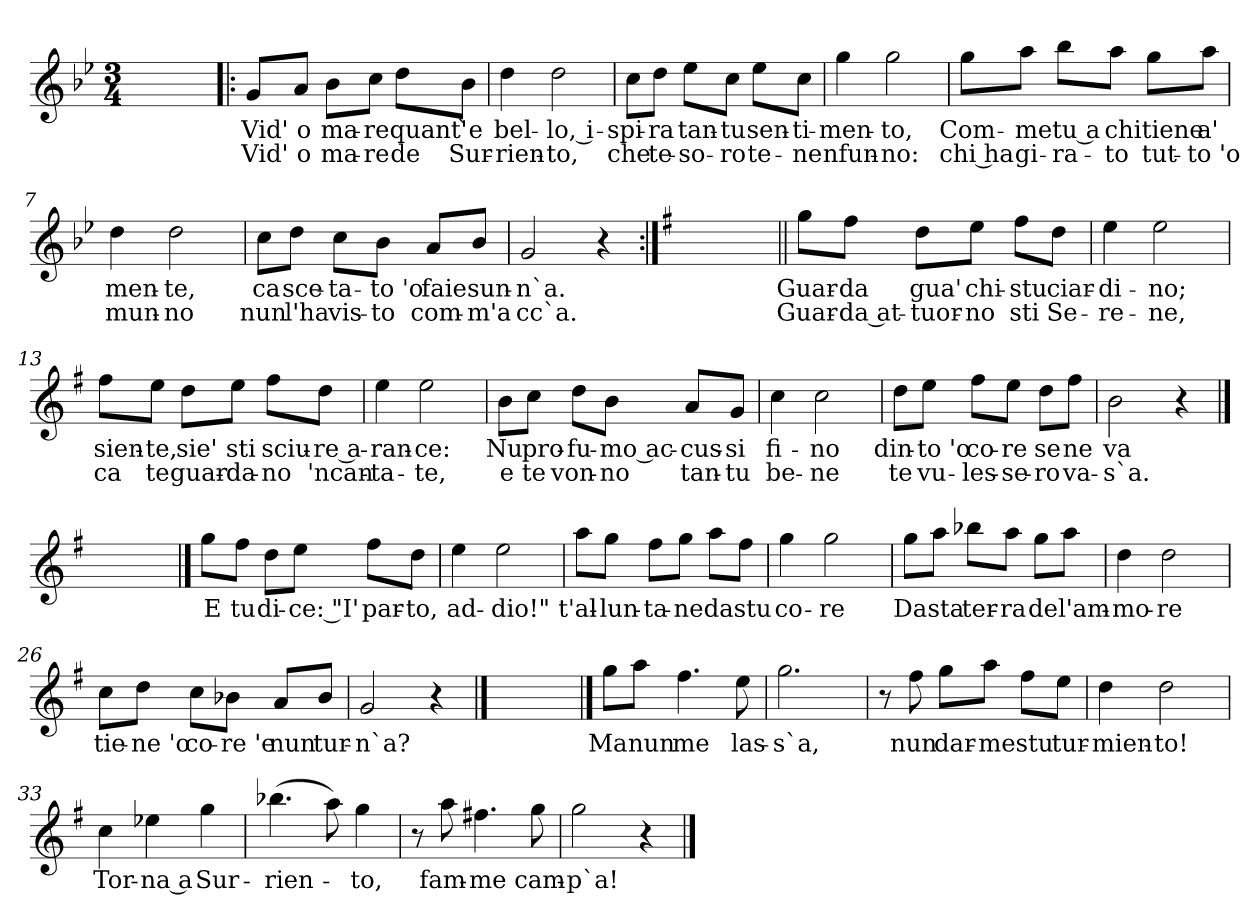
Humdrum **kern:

**kern	**text	**text
*part1	*part1	*part1
*staff1	*staff1	*staff1
*clefG2	*	*
*k[b-e-]	*	*
*g:	*	*
*M3/4	*	*
=1	=1	=1
2.ryy	.	.
=2!|:	=2!|:	=2!|:
!	!LO:LY:b	!LO:LY:b
8g/L	Vid'	Vid'
!	!LO:LY:b	!LO:LY:b
8a/J	o	o
!	!LO:LY:b	!LO:LY:b
8b-\L	ma-	ma-
!	!LO:LY:b	!LO:LY:b
8cc\J	-re	-re
!	!LO:LY:b	!LO:LY:b
8dd\L	quant'	de
!	!LO:LY:b	!LO:LY:b
8b-\J	`e	Sur-
=3	=3	=3
!	!LO:LY:b	!LO:LY:b
4dd\	bel-	-rien-
!	!LO:LY:b	!LO:LY:b
2dd\	-lo, i-	-to,
=4	=4	=4
!	!LO:LY:b	!LO:LY:b
8cc\L	-spi-	che
!	!LO:LY:b	!LO:LY:b
8dd\J	-ra	te-
!	!LO:LY:b	!LO:LY:b
8ee-\L	tan-	-so-
!	!LO:LY:b	!LO:LY:b
8cc\J	-tu	-ro
!	!LO:LY:b	!LO:LY:b
8ee-\L	sen-	te-
!	!LO:LY:b	!LO:LY:b
8cc\J	-ti-	-ne
=5	=5	=5
!	!LO:LY:b	!LO:LY:b
4gg\	-men-	nfun-
!	!LO:LY:b	!LO:LY:b
2gg\	-to,	-no:
!!LO:LB:g=z
=6	=6	=6
!	!LO:LY:b	!LO:LY:b
8gg\L	Com-	chi ha
!	!LO:LY:b	!LO:LY:b
8aa\J	-me	gi-
!	!LO:LY:b	!LO:LY:b
8bb-\L	tu a	-ra-
!	!LO:LY:b	!LO:LY:b
8aa\J	chi	-to
!	!LO:LY:b	!LO:LY:b
8gg\L	tiene	tut-
!	!LO:LY:b	!LO:LY:b
8aa\J	a'	-to 'o
=7	=7	=7
!	!LO:LY:b	!LO:LY:b
4dd\	men-	mun-
!	!LO:LY:b	!LO:LY:b
2dd\	-te,	-no
=8	=8	=8
!	!LO:LY:b	!LO:LY:b
8cc\L	ca	nun
!	!LO:LY:b	!LO:LY:b
8dd\J	sce-	l'ha
!	!LO:LY:b	!LO:LY:b
8cc\L	-ta-	vis-
!	!LO:LY:b	!LO:LY:b
8b-\J	-to 'o	-to
!	!LO:LY:b	!LO:LY:b
8a/L	faie	com-
!	!LO:LY:b	!LO:LY:b
8b-/J	sun-	-m'a
=9	=9	=9
!	!LO:LY:b	!LO:LY:b
2g/	-n`a.	cc`a.
4r	.	.
=10:|!	=10:|!	=10:|!
*k[f#]	*	*
*G:	*	*
2.ryy	.	.
!!LO:LB:g=z
=11||	=11||	=11||
!	!LO:LY:b	!LO:LY:b
8gg\L	Guar-	Guar-
!	!LO:LY:b	!LO:LY:b
8ff#\J	-da	-da at-
!	!LO:LY:b	!LO:LY:b
8dd\L	gua'	-tuor-
!	!LO:LY:b	!LO:LY:b
8ee\J	chi-	-no
!	!LO:LY:b	!LO:LY:b
8ff#\L	-stu	sti
!	!LO:LY:b	!LO:LY:b
8dd\J	ciar-	Se-
=12	=12	=12
!	!LO:LY:b	!LO:LY:b
4ee\	-di-	-re-
!	!LO:LY:b	!LO:LY:b
2ee\	-no;	-ne,
=13	=13	=13
!	!LO:LY:b	!LO:LY:b
8ff#\L	sien-	ca
!	!LO:LY:b	!LO:LY:b
8ee\J	-te,	te
!	!LO:LY:b	!LO:LY:b
8dd\L	sie'	guar-
!	!LO:LY:b	!LO:LY:b
8ee\J	sti	-da-
!	!LO:LY:b	!LO:LY:b
8ff#\L	sciu-	-no
!	!LO:LY:b	!LO:LY:b
8dd\J	-re a-	'ncan-
=14	=14	=14
!	!LO:LY:b	!LO:LY:b
4ee\	-ran-	-ta-
!	!LO:LY:b	!LO:LY:b
2ee\	-ce:	-te,
=15	=15	=15
!	!LO:LY:b	!LO:LY:b
8b\L	Nu	e
!	!LO:LY:b	!LO:LY:b
8cc\J	pro-	te
!	!LO:LY:b	!LO:LY:b
8dd\L	-fu-	von-
!	!LO:LY:b	!LO:LY:b
8b\J	-mo ac-	-no
!	!LO:LY:b	!LO:LY:b
8a/L	-cus-	tan-
!	!LO:LY:b	!LO:LY:b
8g/J	-si	-tu
!!LO:LB:g=z
=16	=16	=16
!	!LO:LY:b	!LO:LY:b
4cc\	fi-	be-
!	!LO:LY:b	!LO:LY:b
2cc\	-no	-ne
=17	=17	=17
!	!LO:LY:b	!LO:LY:b
8dd\L	din-	te
!	!LO:LY:b	!LO:LY:b
8ee\J	-to 'o	vu-
!	!LO:LY:b	!LO:LY:b
8ff#\L	co-	-les-
!	!LO:LY:b	!LO:LY:b
8ee\J	-re	-se-
!	!LO:LY:b	!LO:LY:b
8dd\L	se	-ro
!	!LO:LY:b	!LO:LY:b
8ff#\J	ne	va-
=18	=18	=18
!	!LO:LY:b	!LO:LY:b
2b\	va	-s`a.
4r	.	.
==19	==19	==19
2.ryy	.	.
==20	==20	==20
!	!LO:LY:b	!
8gg\L	E	.
!	!LO:LY:b	!
8ff#\J	tu	.
!	!LO:LY:b	!
8dd\L	di-	.
!	!LO:LY:b	!
8ee\J	-ce: "I'	.
!	!LO:LY:b	!
8ff#\L	par-	.
!	!LO:LY:b	!
8dd\J	-to,	.
=21	=21	=21
!	!LO:LY:b	!
4ee\	ad-	.
!	!LO:LY:b	!
2ee\	-dio!"	.
=22	=22	=22
!	!LO:LY:b	!
8aa\L	t'al-	.
!	!LO:LY:b	!
8gg\J	-lun-	.
!	!LO:LY:b	!
8ff#\L	-ta-	.
!	!LO:LY:b	!
8gg\J	-ne	.
!	!LO:LY:b	!
8aa\L	da	.
!	!LO:LY:b	!
8ff#\J	stu	.
!!LO:LB:g=z
=23	=23	=23
!	!LO:LY:b	!
4gg\	co-	.
!	!LO:LY:b	!
2gg\	-re	.
=24	=24	=24
!	!LO:LY:b	!
8gg\L	Da	.
!	!LO:LY:b	!
8aa\J	sta	.
!	!LO:LY:b	!
8bb-X\L	ter-	.
!	!LO:LY:b	!
8aa\J	-ra	.
!	!LO:LY:b	!
8gg\L	de	.
!	!LO:LY:b	!
8aa\J	l'am-	.
=25	=25	=25
!	!LO:LY:b	!
4dd\	-mo-	.
!	!LO:LY:b	!
2dd\	-re	.
=26	=26	=26
!	!LO:LY:b	!
8cc\L	tie-	.
!	!LO:LY:b	!
8dd\J	-ne 'o	.
!	!LO:LY:b	!
8cc\L	co-	.
!	!LO:LY:b	!
8b-X\J	-re 'e	.
!	!LO:LY:b	!
8a/L	nun	.
!	!LO:LY:b	!
8b-/J	tur-	.
=27	=27	=27
!	!LO:LY:b	!
2g/	-n`a?	.
4r	.	.
==28	==28	==28
2.ryy	.	.
==29	==29	==29
!	!LO:LY:b	!
8gg\L	Ma	.
!	!LO:LY:b	!
8aa\J	nun	.
!	!LO:LY:b	!
4.ff#\	me	.
!	!LO:LY:b	!
8ee\	las-	.
=30	=30	=30
!	!LO:LY:b	!
2.gg\	-s`a,	.
!!LO:LB:g=z
=31	=31	=31
8r	.	.
!	!LO:LY:b	!
8ff#\	nun	.
!	!LO:LY:b	!
8gg\L	dar-	.
!	!LO:LY:b	!
8aa\J	-me	.
!	!LO:LY:b	!
8ff#\L	stu	.
!	!LO:LY:b	!
8ee\J	tur-	.
=32	=32	=32
!	!LO:LY:b	!
4dd\	-mien-	.
!	!LO:LY:b	!
2dd\	-to!	.
=33	=33	=33
!	!LO:LY:b	!
4cc\	Tor-	.
!	!LO:LY:b	!
4ee-X\	-na a	.
!	!LO:LY:b	!
4gg\	Sur-	.
=34	=34	=34
!	!LO:LY:b	!
(>4.bb-X\	-rien-	.
8aa\)	.	.
!	!LO:LY:b	!
4gg\	-to,	.
=35	=35	=35
8r	.	.
!	!LO:LY:b	!
8aa\	fam-	.
!	!LO:LY:b	!
4.ff#X\	-me	.
!	!LO:LY:b	!
8gg\	cam-	.
=36	=36	=36
!	!LO:LY:b	!
2gg\	-p`a!	.
4r	.	.
==	==	==
*-	*-	*-
